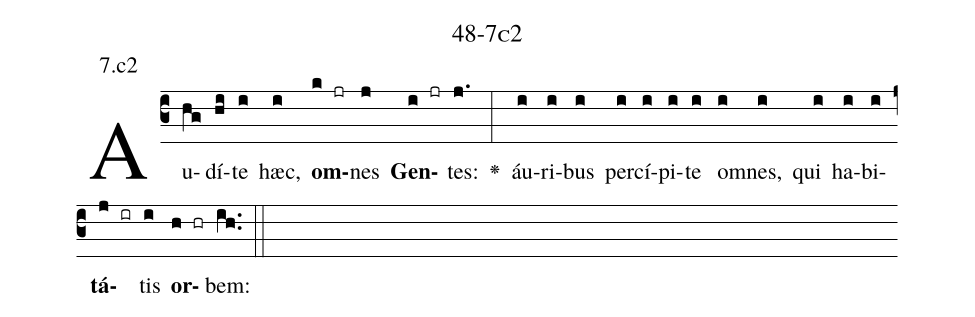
name: 48-7c2;
annotation: 7.c2;
%%
(c3)Au(hg)dí(hi)te(i) hæc,(i) <b>om</b>(k jr)nes(j) <b>Gen</b>(i jr)tes:(j.) <v>\greheightstar</v>(:) áu(i)ri(i)bus(i) per(i)cí(i)pi(i)te(i) om(i)nes,(i) qui(i) ha(i)bi(i)<b>tá</b>(j ir)tis(i) <b>or</b>(h hr)bem:(ih..) (::)


%E(i) u(i) o(j) u(i) a(h) e.(ih..) (::)
